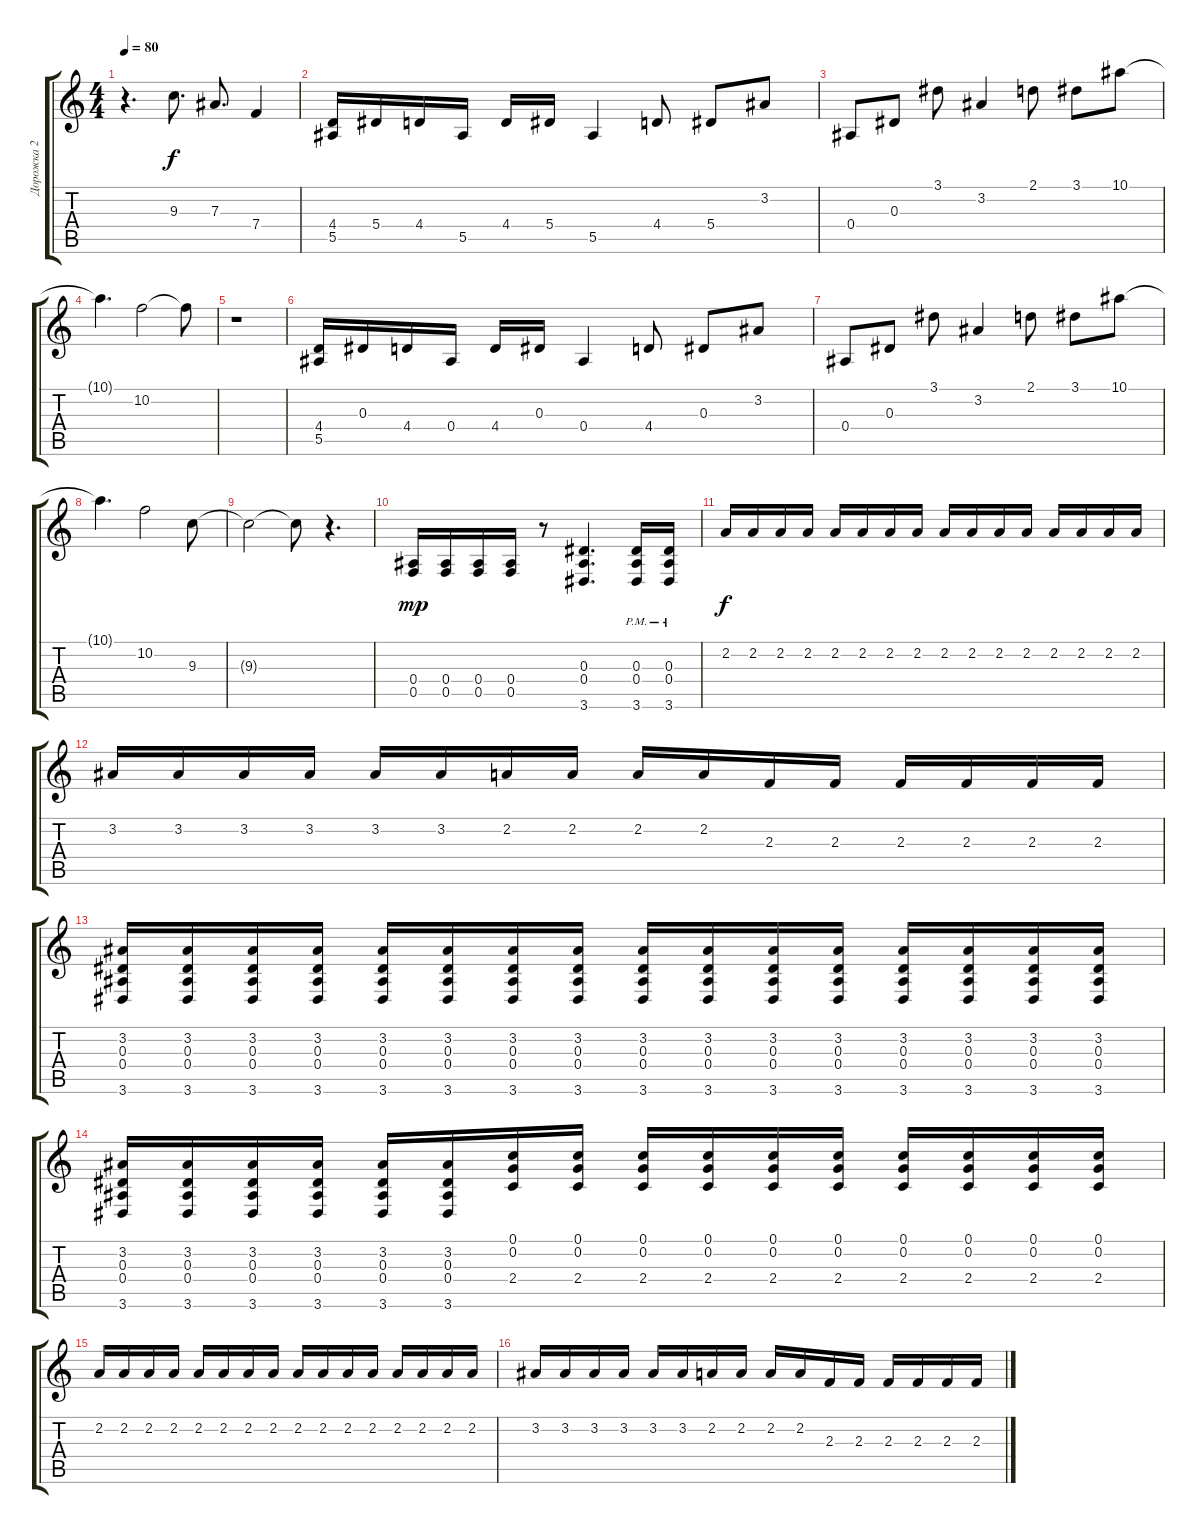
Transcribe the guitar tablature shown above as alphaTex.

\track ("Дорожка 2" "Дорожка 2") {instrument overdrivenguitar}
\staff {score tabs}
\tuning (C4 G3 Eb3 Bb2 F2 C2) {hide}
\ts (4 4)
\tempo 80
\clef g2
\ks c
r.4{d dy f} 9.3.8{d} 7.3.8{d} 7.4.4 |
(4.4 5.5).16 5.4.16 4.4.16 5.5.16 4.4.16 5.4.16 5.5.4 4.4.8 5.4.8 3.2.8 |
0.4.8 0.3.8 3.1.8 3.2.4 2.1.8 3.1.8 10.1.8 |
10.1{t}.4{d} 10.2.2 10.2{t}.8 |
r.1 |
(4.4 5.5).16 0.3.16 4.4.16 0.4.16 4.4.16 0.3.16 0.4.4 4.4.8 0.3.8 3.2.8 |
0.4.8 0.3.8 3.1.8 3.2.4 2.1.8 3.1.8 10.1.8 |
10.1{t}.4{d} 10.2.2 9.3.8 |
9.3{t}.2 9.3{t}.8 r.4{d} |
(0.4 0.5).16{dy mp instrument distortionguitar} (0.4 0.5).16 (0.4 0.5).16 (0.4 0.5).16 r.8 (0.3 0.4 3.6).4{d} (0.3{pm} 0.4{pm} 3.6{pm}).16 (0.3{pm} 0.4{pm} 3.6{pm}).16 |
2.2.16{dy f} 2.2.16 2.2.16 2.2.16 2.2.16 2.2.16 2.2.16 2.2.16 2.2.16 2.2.16 2.2.16 2.2.16 2.2.16 2.2.16 2.2.16 2.2.16 |
3.2.16 3.2.16 3.2.16 3.2.16 3.2.16 3.2.16 2.2.16 2.2.16 2.2.16 2.2.16 2.3.16 2.3.16 2.3.16 2.3.16 2.3.16 2.3.16 |
(3.2 0.3 0.4 3.6).16 (3.2 0.3 0.4 3.6).16 (3.2 0.3 0.4 3.6).16 (3.2 0.3 0.4 3.6).16 (3.2 0.3 0.4 3.6).16 (3.2 0.3 0.4 3.6).16 (3.2 0.3 0.4 3.6).16 (3.2 0.3 0.4 3.6).16 (3.2 0.3 0.4 3.6).16 (3.2 0.3 0.4 3.6).16 (3.2 0.3 0.4 3.6).16 (3.2 0.3 0.4 3.6).16 (3.2 0.3 0.4 3.6).16 (3.2 0.3 0.4 3.6).16 (3.2 0.3 0.4 3.6).16 (3.2 0.3 0.4 3.6).16 |
(3.2 0.3 0.4 3.6).16 (3.2 0.3 0.4 3.6).16 (3.2 0.3 0.4 3.6).16 (3.2 0.3 0.4 3.6).16 (3.2 0.3 0.4 3.6).16 (3.2 0.3 0.4 3.6).16 (0.1 0.2 2.4).16 (0.1 0.2 2.4).16 (0.1 0.2 2.4).16 (0.1 0.2 2.4).16 (0.1 0.2 2.4).16 (0.1 0.2 2.4).16 (0.1 0.2 2.4).16 (0.1 0.2 2.4).16 (0.1 0.2 2.4).16 (0.1 0.2 2.4).16 |
2.2.16 2.2.16 2.2.16 2.2.16 2.2.16 2.2.16 2.2.16 2.2.16 2.2.16 2.2.16 2.2.16 2.2.16 2.2.16 2.2.16 2.2.16 2.2.16 |
3.2.16 3.2.16 3.2.16 3.2.16 3.2.16 3.2.16 2.2.16 2.2.16 2.2.16 2.2.16 2.3.16 2.3.16 2.3.16 2.3.16 2.3.16 2.3.16
